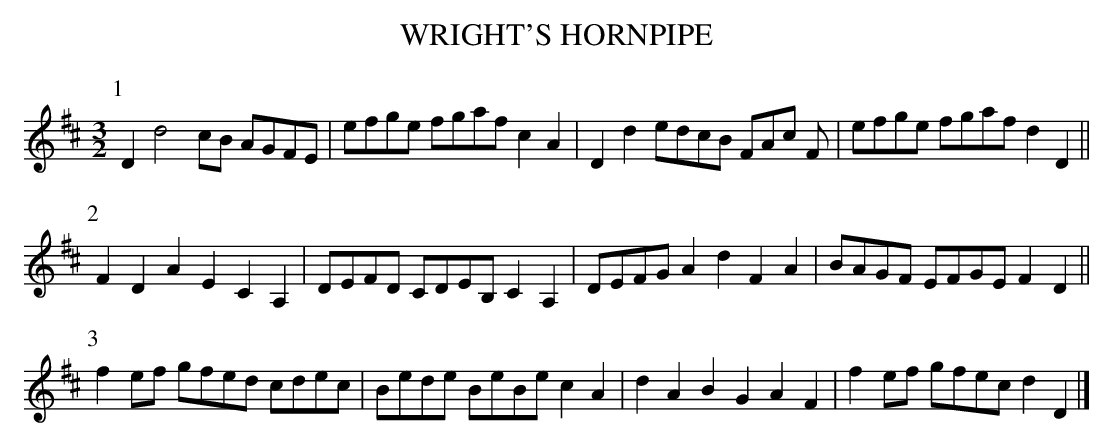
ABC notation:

X:1
T:WRIGHT'S HORNPIPE
M:3/2
L:1/8
K:D
P:1
D2 d4   cB AGFE | efge fgaf c2 A2 |\
D2 d2 edcB FAc F| efge fgaf d2 D2 ||
P:2
F2 D2 A2 E2 C2 A,2 | DEFD CDEB, C2 A,2 |\
DEFG  A2 d2 F2 A2 | BAGF EFGE  F2 D2 ||
P:3
f2 ef gfed  cdec | Bede  BeBe c2 A2 |\
d2 A2 B2 G2 A2 F2| f2 ef gfec d2 D2 |]
